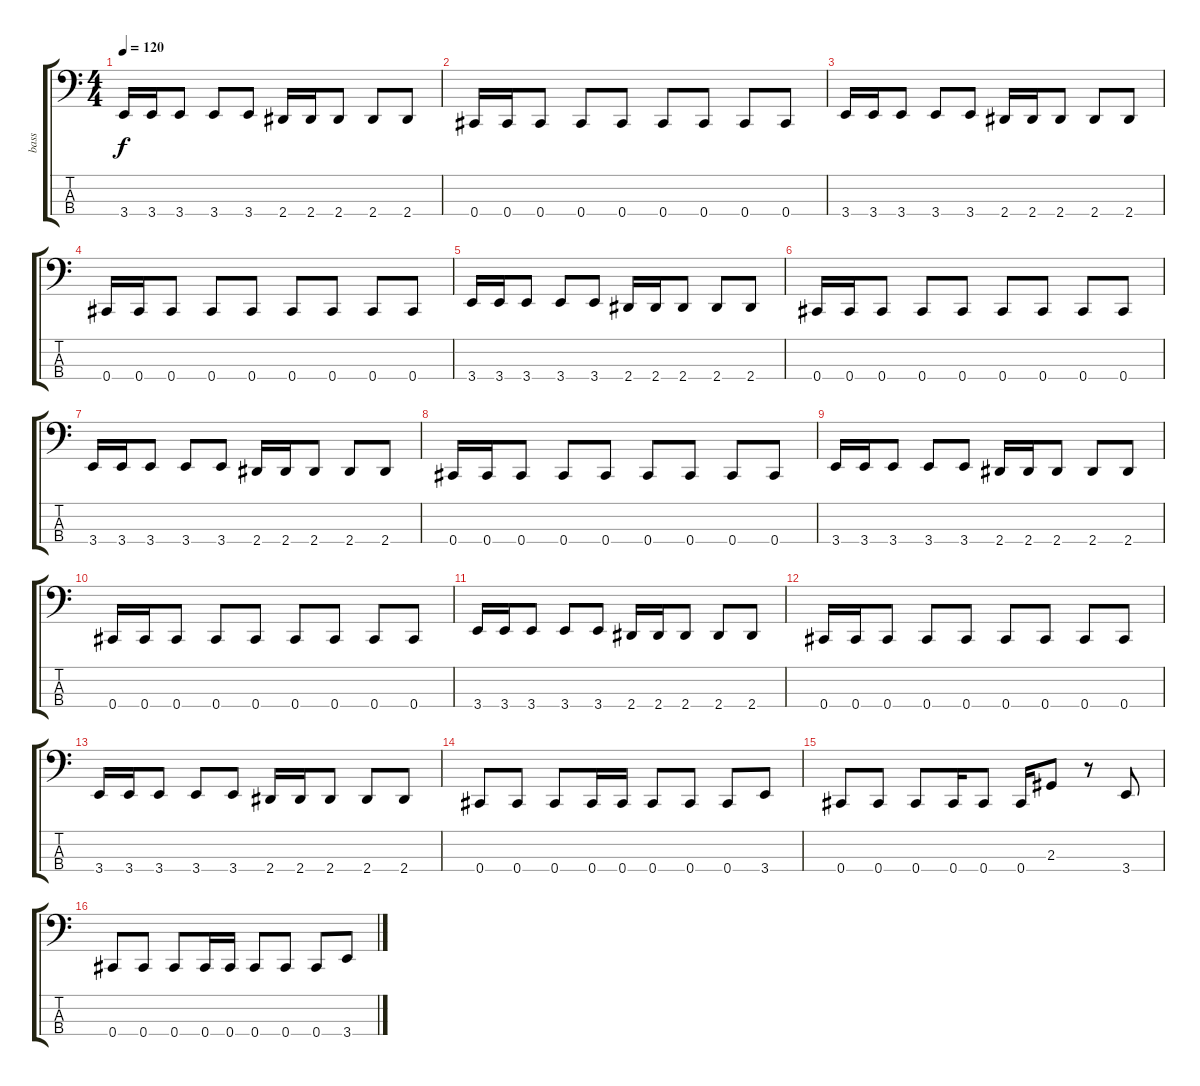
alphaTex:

\track ("bass" "bass") {instrument electricbassfinger}
\staff {score tabs}
\tuning (E2 B1 Gb1 Db1) {hide}
\ts (4 4)
\tempo 120
\clef f4
\ks c
3.4.16{dy f} 3.4.16 3.4.8 3.4.8 3.4.8 2.4.16 2.4.16 2.4.8 2.4.8 2.4.8 |
0.4.16 0.4.16 0.4.8 0.4.8 0.4.8 0.4.8 0.4.8 0.4.8 0.4.8 |
3.4.16 3.4.16 3.4.8 3.4.8 3.4.8 2.4.16 2.4.16 2.4.8 2.4.8 2.4.8 |
0.4.16 0.4.16 0.4.8 0.4.8 0.4.8 0.4.8 0.4.8 0.4.8 0.4.8 |
3.4.16 3.4.16 3.4.8 3.4.8 3.4.8 2.4.16 2.4.16 2.4.8 2.4.8 2.4.8 |
0.4.16 0.4.16 0.4.8 0.4.8 0.4.8 0.4.8 0.4.8 0.4.8 0.4.8 |
3.4.16 3.4.16 3.4.8 3.4.8 3.4.8 2.4.16 2.4.16 2.4.8 2.4.8 2.4.8 |
0.4.16 0.4.16 0.4.8 0.4.8 0.4.8 0.4.8 0.4.8 0.4.8 0.4.8 |
3.4.16 3.4.16 3.4.8 3.4.8 3.4.8 2.4.16 2.4.16 2.4.8 2.4.8 2.4.8 |
0.4.16 0.4.16 0.4.8 0.4.8 0.4.8 0.4.8 0.4.8 0.4.8 0.4.8 |
3.4.16 3.4.16 3.4.8 3.4.8 3.4.8 2.4.16 2.4.16 2.4.8 2.4.8 2.4.8 |
0.4.16 0.4.16 0.4.8 0.4.8 0.4.8 0.4.8 0.4.8 0.4.8 0.4.8 |
3.4.16 3.4.16 3.4.8 3.4.8 3.4.8 2.4.16 2.4.16 2.4.8 2.4.8 2.4.8 |
0.4.8 0.4.8 0.4.8 0.4.16 0.4.16 0.4.8 0.4.8 0.4.8 3.4.8 |
0.4.8 0.4.8 0.4.8 0.4.16 0.4.8 0.4.16 2.3.8 r.8 3.4.8 |
0.4.8 0.4.8 0.4.8 0.4.16 0.4.16 0.4.8 0.4.8 0.4.8 3.4.8
